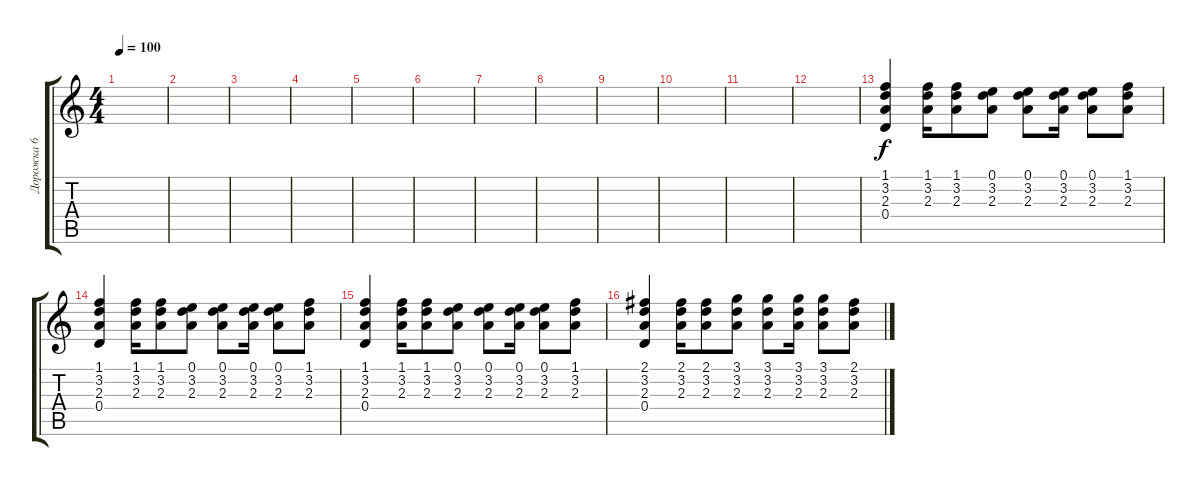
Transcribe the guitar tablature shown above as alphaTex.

\track ("Дорожка 6" "Дорожка 6") {instrument acousticguitarsteel}
\staff {score tabs}
\tuning (E4 B3 G3 D3 A2 E2) {hide}
\ts (4 4)
\tempo 100
\clef g2
\ks c
|
|
|
|
|
|
|
|
|
|
|
|
(1.1 3.2 2.3 0.4).4 (1.1 3.2 2.3).16 (1.1 3.2 2.3).8 (0.1 3.2 2.3).8 (0.1 3.2 2.3).8 (0.1 3.2 2.3).16 (0.1 3.2 2.3).8 (1.1 3.2 2.3).8 |
(1.1 3.2 2.3 0.4).4 (1.1 3.2 2.3).16 (1.1 3.2 2.3).8 (0.1 3.2 2.3).8 (0.1 3.2 2.3).8 (0.1 3.2 2.3).16 (0.1 3.2 2.3).8 (1.1 3.2 2.3).8 |
(1.1 3.2 2.3 0.4).4 (1.1 3.2 2.3).16 (1.1 3.2 2.3).8 (0.1 3.2 2.3).8 (0.1 3.2 2.3).8 (0.1 3.2 2.3).16 (0.1 3.2 2.3).8 (1.1 3.2 2.3).8 |
(2.1 3.2 2.3 0.4).4 (2.1 3.2 2.3).16 (2.1 3.2 2.3).8 (3.1 3.2 2.3).8 (3.1 3.2 2.3).8 (3.1 3.2 2.3).16 (3.1 3.2 2.3).8 (2.1 3.2 2.3).8
